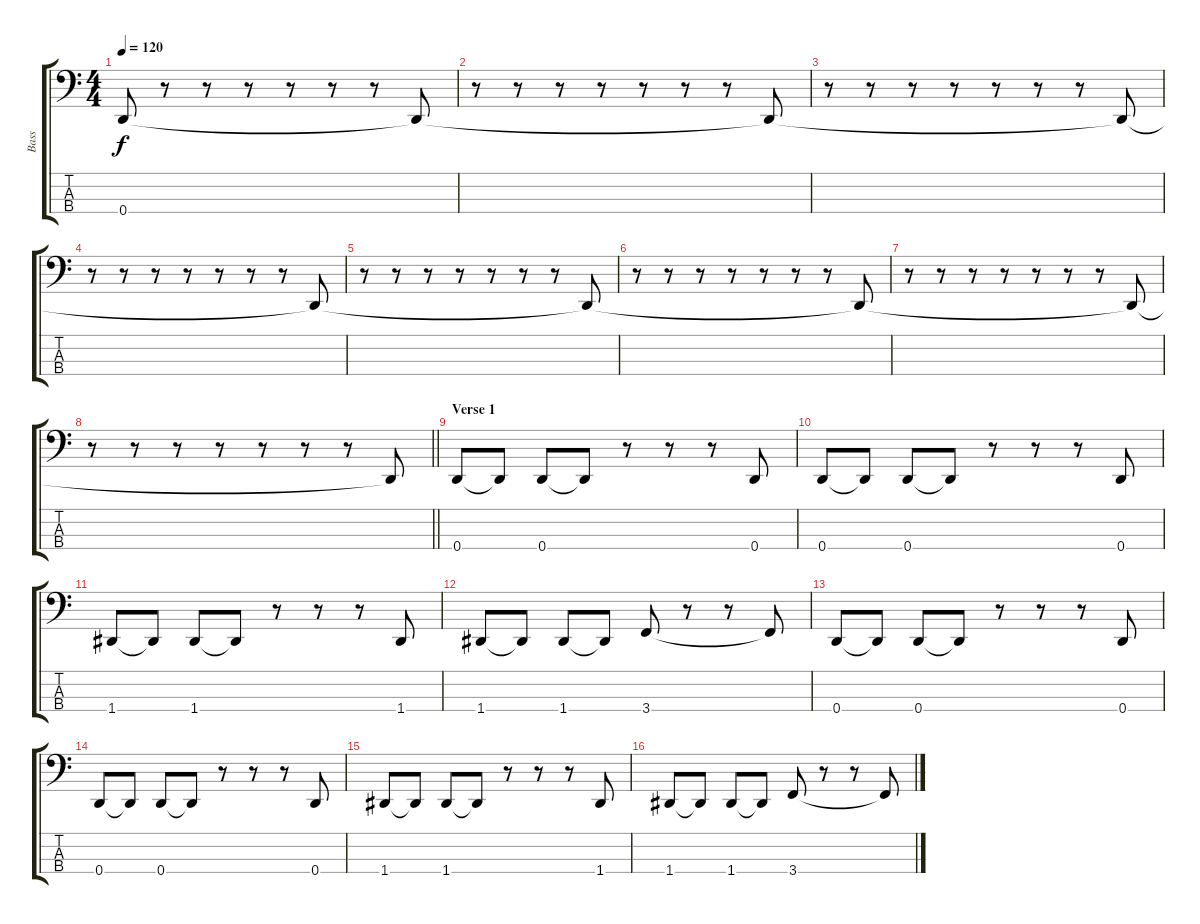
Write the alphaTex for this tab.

\track ("Bass" "Bass") {instrument electricbasspick}
\staff {score tabs}
\tuning (G2 D2 A1 D1) {hide}
\ts (4 4)
\tempo 120
\clef f4
\ks c
0.4.8{dy f} r.8 r.8 r.8 r.8 r.8 r.8 0.4{t}.8 |
r.8 r.8 r.8 r.8 r.8 r.8 r.8 0.4{t}.8 |
r.8 r.8 r.8 r.8 r.8 r.8 r.8 0.4{t}.8 |
r.8 r.8 r.8 r.8 r.8 r.8 r.8 0.4{t}.8 |
r.8 r.8 r.8 r.8 r.8 r.8 r.8 0.4{t}.8 |
r.8 r.8 r.8 r.8 r.8 r.8 r.8 0.4{t}.8 |
r.8 r.8 r.8 r.8 r.8 r.8 r.8 0.4{t}.8 |
\barLineRight lightlight
r.8 r.8 r.8 r.8 r.8 r.8 r.8 0.4{t}.8 |
\section ("" "Verse 1")
0.4.8 0.4{t}.8 0.4.8 0.4{t}.8 r.8 r.8 r.8 0.4.8 |
0.4.8 0.4{t}.8 0.4.8 0.4{t}.8 r.8 r.8 r.8 0.4.8 |
1.4.8 1.4{t}.8 1.4.8 1.4{t}.8 r.8 r.8 r.8 1.4.8 |
1.4.8 1.4{t}.8 1.4.8 1.4{t}.8 3.4.8 r.8 r.8 3.4{t}.8 |
0.4.8 0.4{t}.8 0.4.8 0.4{t}.8 r.8 r.8 r.8 0.4.8 |
0.4.8 0.4{t}.8 0.4.8 0.4{t}.8 r.8 r.8 r.8 0.4.8 |
1.4.8 1.4{t}.8 1.4.8 1.4{t}.8 r.8 r.8 r.8 1.4.8 |
1.4.8 1.4{t}.8 1.4.8 1.4{t}.8 3.4.8 r.8 r.8 3.4{t}.8
